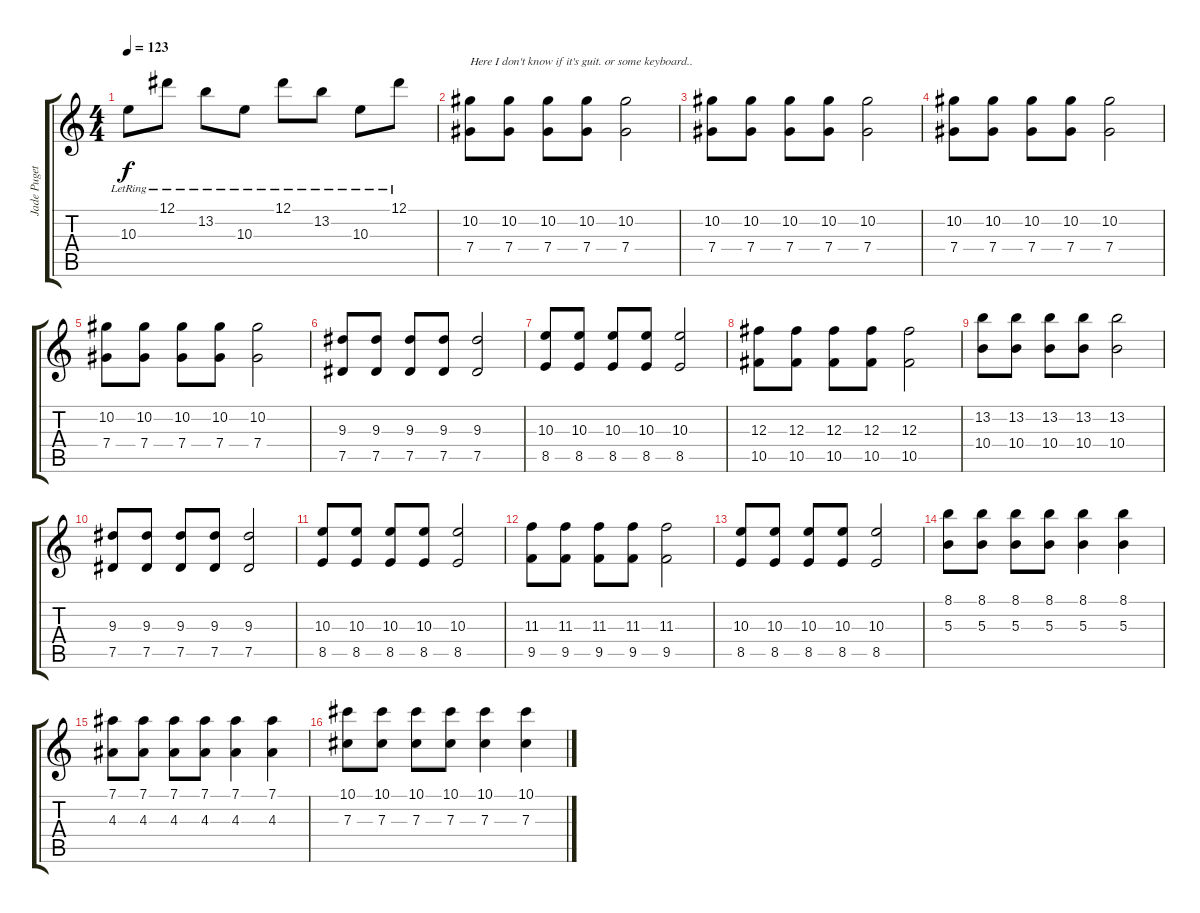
\track ("Jade Puget" "Jade Puget") {instrument distortionguitar}
\staff {score tabs}
\tuning (Eb4 Bb3 Gb3 Db3 Ab2 Eb2) {hide}
\ts (4 4)
\tempo 123
\clef g2
\ks c
10.3{lr}.8{dy f} 12.1{lr}.8 13.2{lr}.8 10.3{lr}.8 12.1{lr}.8 13.2{lr}.8 10.3{lr}.8 12.1{lr}.8 |
(10.2 7.4).8{txt "Here I don't know if it's guit. or some keyboard.." instrument distortionguitar} (10.2 7.4).8 (10.2 7.4).8 (10.2 7.4).8 (10.2 7.4).2 |
(10.2 7.4).8 (10.2 7.4).8 (10.2 7.4).8 (10.2 7.4).8 (10.2 7.4).2 |
(10.2 7.4).8 (10.2 7.4).8 (10.2 7.4).8 (10.2 7.4).8 (10.2 7.4).2 |
(10.2 7.4).8 (10.2 7.4).8 (10.2 7.4).8 (10.2 7.4).8 (10.2 7.4).2 |
(9.3 7.5).8 (9.3 7.5).8 (9.3 7.5).8 (9.3 7.5).8 (9.3 7.5).2 |
(10.3 8.5).8 (10.3 8.5).8 (10.3 8.5).8 (10.3 8.5).8 (10.3 8.5).2 |
(12.3 10.5).8 (12.3 10.5).8 (12.3 10.5).8 (12.3 10.5).8 (12.3 10.5).2 |
(13.2 10.4).8 (13.2 10.4).8 (13.2 10.4).8 (13.2 10.4).8 (13.2 10.4).2 |
(9.3 7.5).8 (9.3 7.5).8 (9.3 7.5).8 (9.3 7.5).8 (9.3 7.5).2 |
(10.3 8.5).8 (10.3 8.5).8 (10.3 8.5).8 (10.3 8.5).8 (10.3 8.5).2 |
(11.3 9.5).8 (11.3 9.5).8 (11.3 9.5).8 (11.3 9.5).8 (11.3 9.5).2 |
(10.3 8.5).8 (10.3 8.5).8 (10.3 8.5).8 (10.3 8.5).8 (10.3 8.5).2 |
(8.1 5.3).8 (8.1 5.3).8 (8.1 5.3).8 (8.1 5.3).8 (8.1 5.3).4 (8.1 5.3).4 |
(7.1 4.3).8 (7.1 4.3).8 (7.1 4.3).8 (7.1 4.3).8 (7.1 4.3).4 (7.1 4.3).4 |
(10.1 7.3).8 (10.1 7.3).8 (10.1 7.3).8 (10.1 7.3).8 (10.1 7.3).4 (10.1 7.3).4
